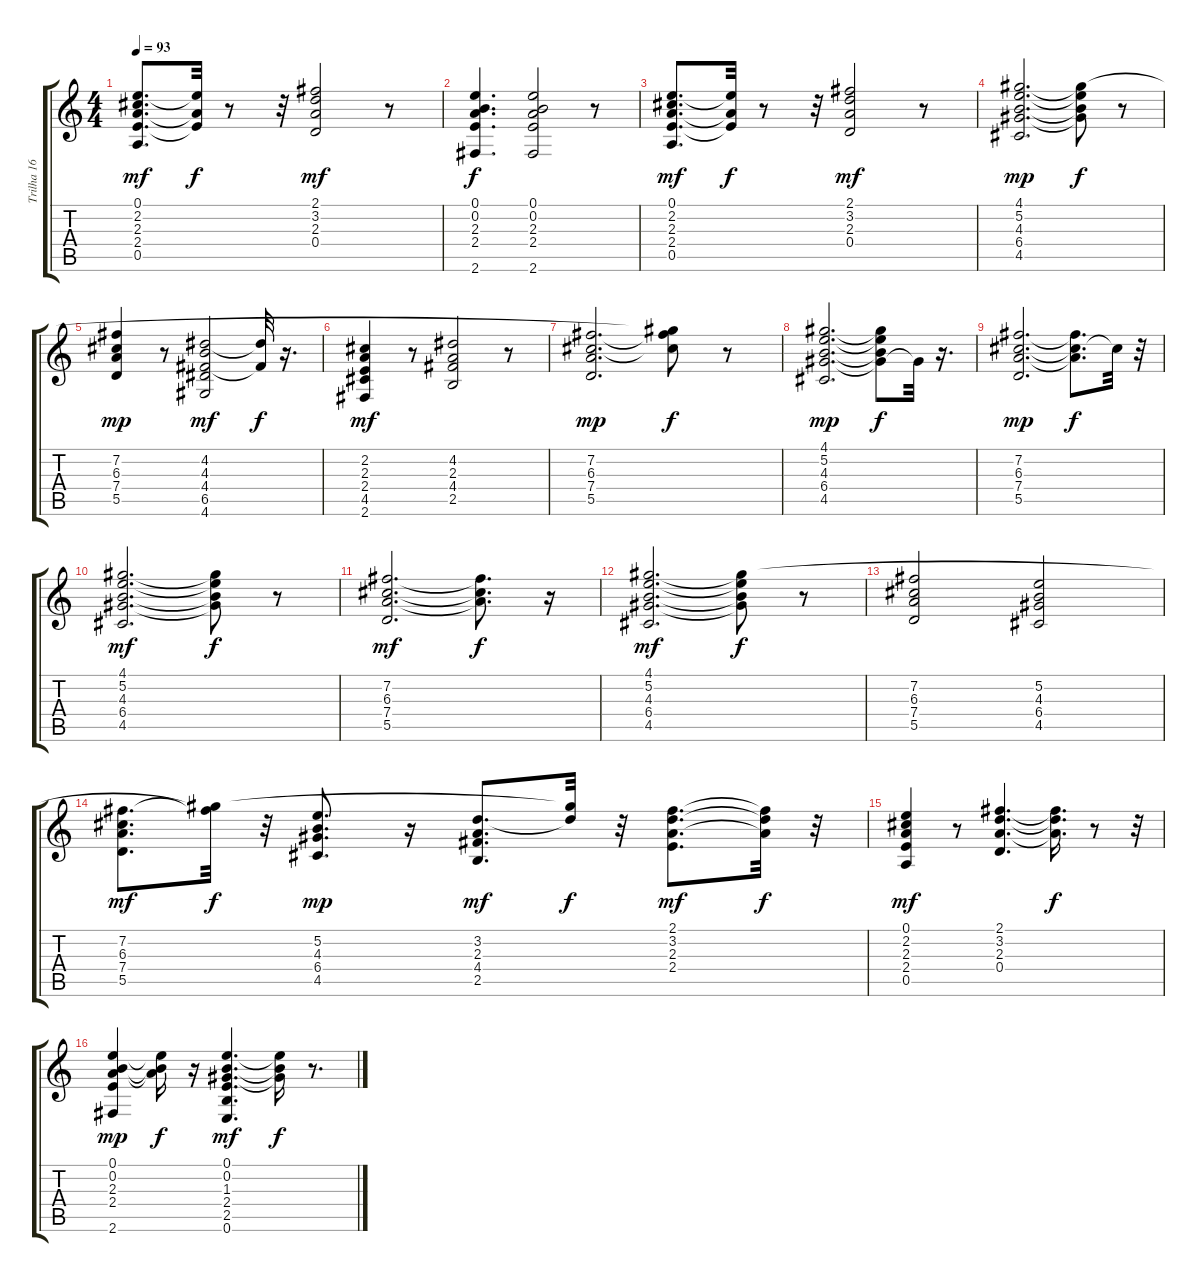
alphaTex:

\track ("Trilha 16" "Trilha 16") {instrument acousticguitarsteel}
\staff {score tabs}
\tuning (E4 B3 G3 D3 A2 E2) {hide}
\ts (4 4)
\tempo 93
\clef g2
\ks c
(0.1 2.2 2.3 2.4 0.5).8{d dy mf} (0.1{t} 2.3{t} 2.4{t}).32{dy f} r.8 r.32 (2.1 3.2 2.3 0.4).2{dy mf} r.8 |
(0.1 0.2 2.3 2.4 2.6).4{d dy f} (0.1 0.2 2.3 2.4 2.6).2 r.8 |
(0.1 2.2 2.3 2.4 0.5).8{d dy mf} (0.1{t} 2.3{t} 2.4{t}).32{dy f} r.8 r.32 (2.1 3.2 2.3 0.4).2{dy mf} r.8 |
(4.1 5.2 4.3 6.4 4.5).2{d dy mp} (4.1{t} 5.2{t} 4.3{t} 6.4{t}).8{dy f} r.8 |
(7.2 6.3 7.4 5.5).4{dy mp} r.8 (4.2 4.3 4.4 6.5 4.6).2{dy mf} (4.2{t} 4.4{t}).32{dy f} r.16{d} |
(2.2 2.3 2.4 4.5 2.6).4{dy mf} r.8 (4.2 2.3 4.4 2.5).2 r.8 |
(7.2 6.3 7.4 5.5).2{d dy mp} (4.1{t} 7.2{t} 6.3{t}).8{dy f} r.8 |
(4.1 5.2 4.3 6.4 4.5).2{d dy mp} (4.1{t} 5.2{t} 4.3{t} 6.4{t}).8{dy f} 6.4{t}.32 r.16{d} |
(7.2 6.3 7.4 5.5).2{d dy mp} (7.2{t} 6.3{t} 7.4{t}).8{d dy f} 6.3{t}.32 r.32 |
(4.1 5.2 4.3 6.4 4.5).2{d dy mf} (4.1{t} 5.2{t} 4.3{t} 6.4{t}).8{dy f} r.8 |
(7.2 6.3 7.4 5.5).2{d dy mf} (7.2{t} 6.3{t} 7.4{t}).8{d dy f} r.16 |
(4.1 5.2 4.3 6.4 4.5).2{d dy mf} (4.1{t} 5.2{t} 4.3{t} 6.4{t}).8{dy f} r.8 |
(7.2 6.3 7.4 5.5).2 (5.2 4.3 6.4 4.5).2 |
(7.2 6.3 7.4 5.5).8{d dy mf} (4.1{t} 7.2{t}).32{dy f} r.32 (5.2 4.3 6.4 4.5).8{d dy mp} r.16 (3.2 2.3 4.4 2.5).8{d dy mf} (4.1{t} 3.2{t}).32{dy f} r.32 (2.1 3.2 2.3 2.4).8{d dy mf} (2.1{t} 3.2{t} 2.3{t}).32{dy f} r.32 |
(0.1 2.2 2.3 2.4 0.5).4{dy mf} r.8 (2.1 3.2 2.3 0.4).4{d} (2.1{t} 3.2{t} 2.3{t}).16{d dy f} r.8 r.32 |
(0.1 0.2 2.3 2.4 2.6).4{dy mp} (0.1{t} 0.2{t} 2.3{t}).16{dy f} r.16 (0.1 0.2 1.3 2.4 2.5 0.6).4{d dy mf} (0.1{t} 0.2{t} 1.3{t}).16{dy f} r.8{d}
